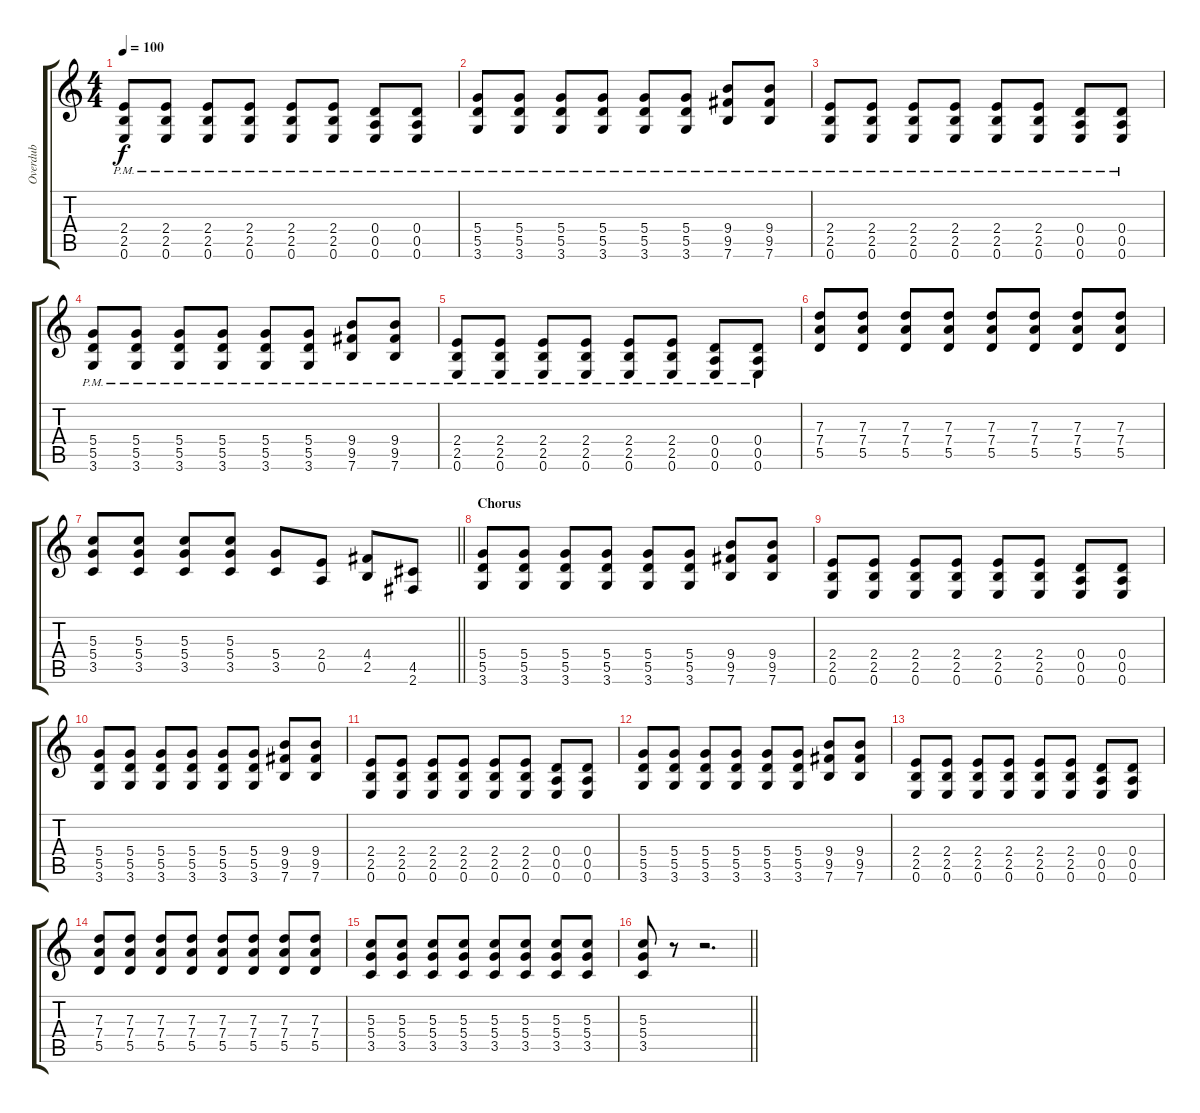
\track ("Overdub" "Overdub") {instrument distortionguitar}
\staff {score tabs}
\tuning (E4 B3 G3 D3 A2 E2) {hide}
\ts (4 4)
\tempo 100
\clef g2
\ks c
(2.4{pm} 2.5{pm} 0.6{pm}).8{dy f} (2.4{pm} 2.5{pm} 0.6{pm}).8 (2.4{pm} 2.5{pm} 0.6{pm}).8 (2.4{pm} 2.5{pm} 0.6{pm}).8 (2.4{pm} 2.5{pm} 0.6{pm}).8 (2.4{pm} 2.5{pm} 0.6{pm}).8 (0.4{pm} 0.5{pm} 0.6{pm}).8 (0.4{pm} 0.5{pm} 0.6{pm}).8 |
(5.4{pm} 5.5{pm} 3.6{pm}).8 (5.4{pm} 5.5{pm} 3.6{pm}).8 (5.4{pm} 5.5{pm} 3.6{pm}).8 (5.4{pm} 5.5{pm} 3.6{pm}).8 (5.4{pm} 5.5{pm} 3.6{pm}).8 (5.4{pm} 5.5{pm} 3.6{pm}).8 (9.4{pm} 9.5{pm} 7.6{pm}).8 (9.4{pm} 9.5{pm} 7.6{pm}).8 |
(2.4{pm} 2.5{pm} 0.6{pm}).8 (2.4{pm} 2.5{pm} 0.6{pm}).8 (2.4{pm} 2.5{pm} 0.6{pm}).8 (2.4{pm} 2.5{pm} 0.6{pm}).8 (2.4{pm} 2.5{pm} 0.6{pm}).8 (2.4{pm} 2.5{pm} 0.6{pm}).8 (0.4{pm} 0.5{pm} 0.6{pm}).8 (0.4{pm} 0.5{pm} 0.6{pm}).8 |
(5.4{pm} 5.5{pm} 3.6{pm}).8 (5.4{pm} 5.5{pm} 3.6{pm}).8 (5.4{pm} 5.5{pm} 3.6{pm}).8 (5.4{pm} 5.5{pm} 3.6{pm}).8 (5.4{pm} 5.5{pm} 3.6{pm}).8 (5.4{pm} 5.5{pm} 3.6{pm}).8 (9.4{pm} 9.5{pm} 7.6{pm}).8 (9.4{pm} 9.5{pm} 7.6{pm}).8 |
(2.4{pm} 2.5{pm} 0.6{pm}).8 (2.4{pm} 2.5{pm} 0.6{pm}).8 (2.4{pm} 2.5{pm} 0.6{pm}).8 (2.4{pm} 2.5{pm} 0.6{pm}).8 (2.4{pm} 2.5{pm} 0.6{pm}).8 (2.4{pm} 2.5{pm} 0.6{pm}).8 (0.4{pm} 0.5{pm} 0.6{pm}).8 (0.4{pm} 0.5{pm} 0.6{pm}).8 |
(7.3 7.4 5.5).8 (7.3 7.4 5.5).8 (7.3 7.4 5.5).8 (7.3 7.4 5.5).8 (7.3 7.4 5.5).8 (7.3 7.4 5.5).8 (7.3 7.4 5.5).8 (7.3 7.4 5.5).8 |
\barLineRight lightlight
(5.3 5.4 3.5).8 (5.3 5.4 3.5).8 (5.3 5.4 3.5).8 (5.3 5.4 3.5).8 (5.4 3.5).8 (2.4 0.5).8 (4.4 2.5).8 (4.5 2.6).8 |
\section ("" "Chorus")
(5.4 5.5 3.6).8 (5.4 5.5 3.6).8 (5.4 5.5 3.6).8 (5.4 5.5 3.6).8 (5.4 5.5 3.6).8 (5.4 5.5 3.6).8 (9.4 9.5 7.6).8 (9.4 9.5 7.6).8 |
(2.4 2.5 0.6).8 (2.4 2.5 0.6).8 (2.4 2.5 0.6).8 (2.4 2.5 0.6).8 (2.4 2.5 0.6).8 (2.4 2.5 0.6).8 (0.4 0.5 0.6).8 (0.4 0.5 0.6).8 |
(5.4 5.5 3.6).8 (5.4 5.5 3.6).8 (5.4 5.5 3.6).8 (5.4 5.5 3.6).8 (5.4 5.5 3.6).8 (5.4 5.5 3.6).8 (9.4 9.5 7.6).8 (9.4 9.5 7.6).8 |
(2.4 2.5 0.6).8 (2.4 2.5 0.6).8 (2.4 2.5 0.6).8 (2.4 2.5 0.6).8 (2.4 2.5 0.6).8 (2.4 2.5 0.6).8 (0.4 0.5 0.6).8 (0.4 0.5 0.6).8 |
(5.4 5.5 3.6).8 (5.4 5.5 3.6).8 (5.4 5.5 3.6).8 (5.4 5.5 3.6).8 (5.4 5.5 3.6).8 (5.4 5.5 3.6).8 (9.4 9.5 7.6).8 (9.4 9.5 7.6).8 |
(2.4 2.5 0.6).8 (2.4 2.5 0.6).8 (2.4 2.5 0.6).8 (2.4 2.5 0.6).8 (2.4 2.5 0.6).8 (2.4 2.5 0.6).8 (0.4 0.5 0.6).8 (0.4 0.5 0.6).8 |
(7.3 7.4 5.5).8 (7.3 7.4 5.5).8 (7.3 7.4 5.5).8 (7.3 7.4 5.5).8 (7.3 7.4 5.5).8 (7.3 7.4 5.5).8 (7.3 7.4 5.5).8 (7.3 7.4 5.5).8 |
(5.3 5.4 3.5).8 (5.3 5.4 3.5).8 (5.3 5.4 3.5).8 (5.3 5.4 3.5).8 (5.3 5.4 3.5).8 (5.3 5.4 3.5).8 (5.3 5.4 3.5).8 (5.3 5.4 3.5).8 |
\barLineRight lightlight
(5.3 5.4 3.5).8 r.8 r.2{d}
